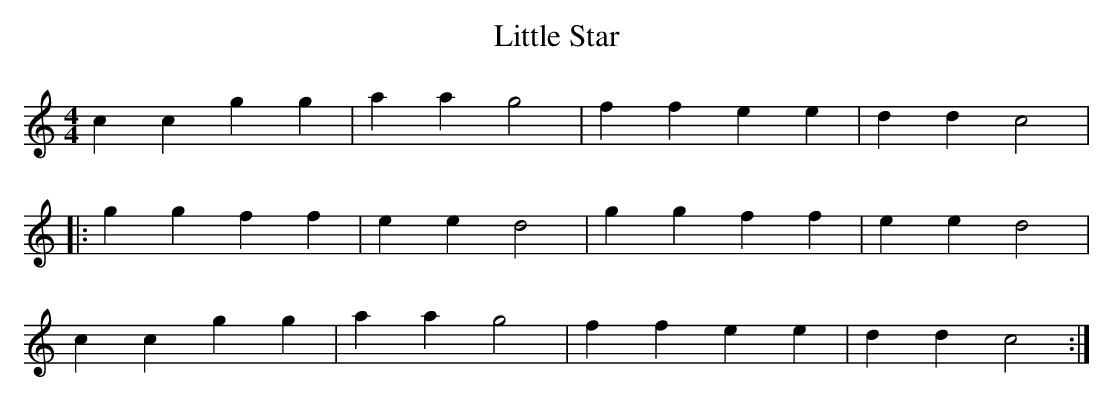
X:1
T:Little Star
M:4/4
L:1/4
K:C
ccgg|aag2|ffee|ddc2|
|:ggff|eed2|ggff|eed2|
ccgg|aag2|ffee|ddc2:|
